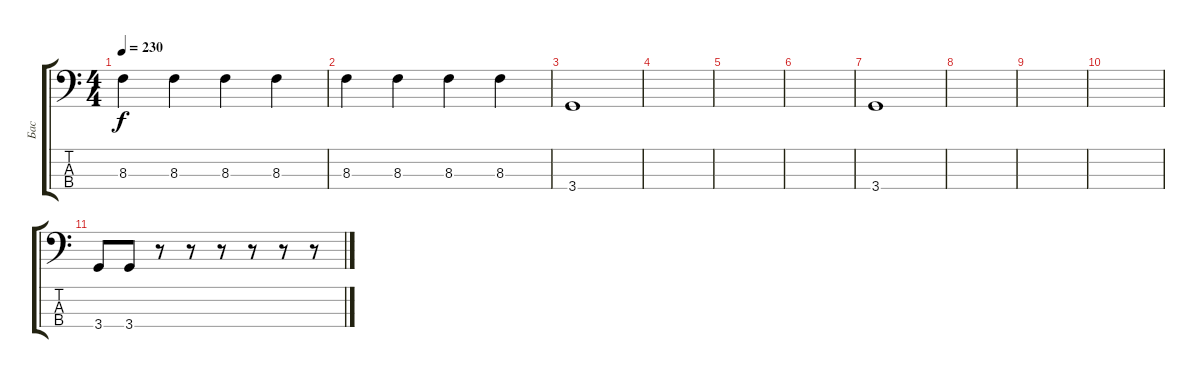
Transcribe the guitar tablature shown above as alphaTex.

\track ("Бас" "Бас") {instrument electricbassfinger}
\staff {score tabs}
\tuning (G2 D2 A1 E1) {hide}
\ts (4 4)
\tempo 230
\clef f4
\ks c
8.3.4{dy f} 8.3.4 8.3.4 8.3.4 |
8.3.4 8.3.4 8.3.4 8.3.4 |
3.4.1 |
|
|
|
3.4.1 |
|
|
|
3.4.8 3.4.8 r.8 r.8 r.8 r.8 r.8 r.8
